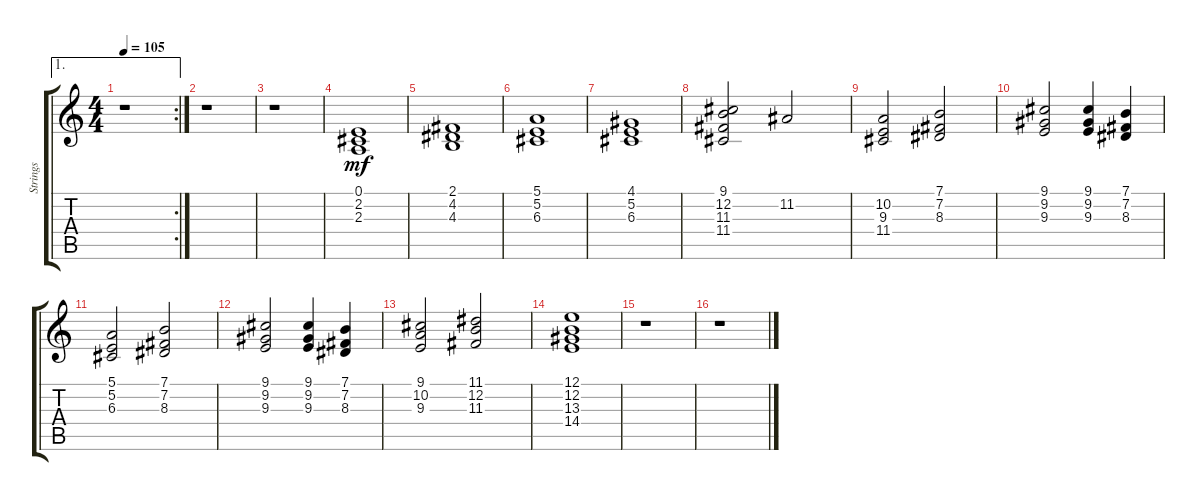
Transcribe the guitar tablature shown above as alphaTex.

\track ("Strings " "Strings ") {instrument synthstrings1}
\staff {score tabs}
\tuning (E4 B3 G3 D3 A2 E2) {hide}
\ae 1
\rc 2
\ts (4 4)
\tempo 105
\clef g2
\ks c
r.1{dy f} |
r.1 |
r.1 |
(0.1 2.2 2.3).1{dy mf} |
(2.1 4.2 4.3).1 |
(5.1 5.2 6.3).1 |
(4.1 5.2 6.3).1 |
(9.1 12.2 11.3 11.4).2 11.2.2 |
(10.2 9.3 11.4).2 (7.1 7.2 8.3).2 |
(9.1 9.2 9.3).2 (9.1 9.2 9.3).4 (7.1 7.2 8.3).4 |
(5.1 5.2 6.3).2 (7.1 7.2 8.3).2 |
(9.1 9.2 9.3).2 (9.1 9.2 9.3).4 (7.1 7.2 8.3).4 |
(9.1 10.2 9.3).2 (11.1 12.2 11.3).2 |
(12.1 12.2 13.3 14.4).1 |
r.1 |
r.1
